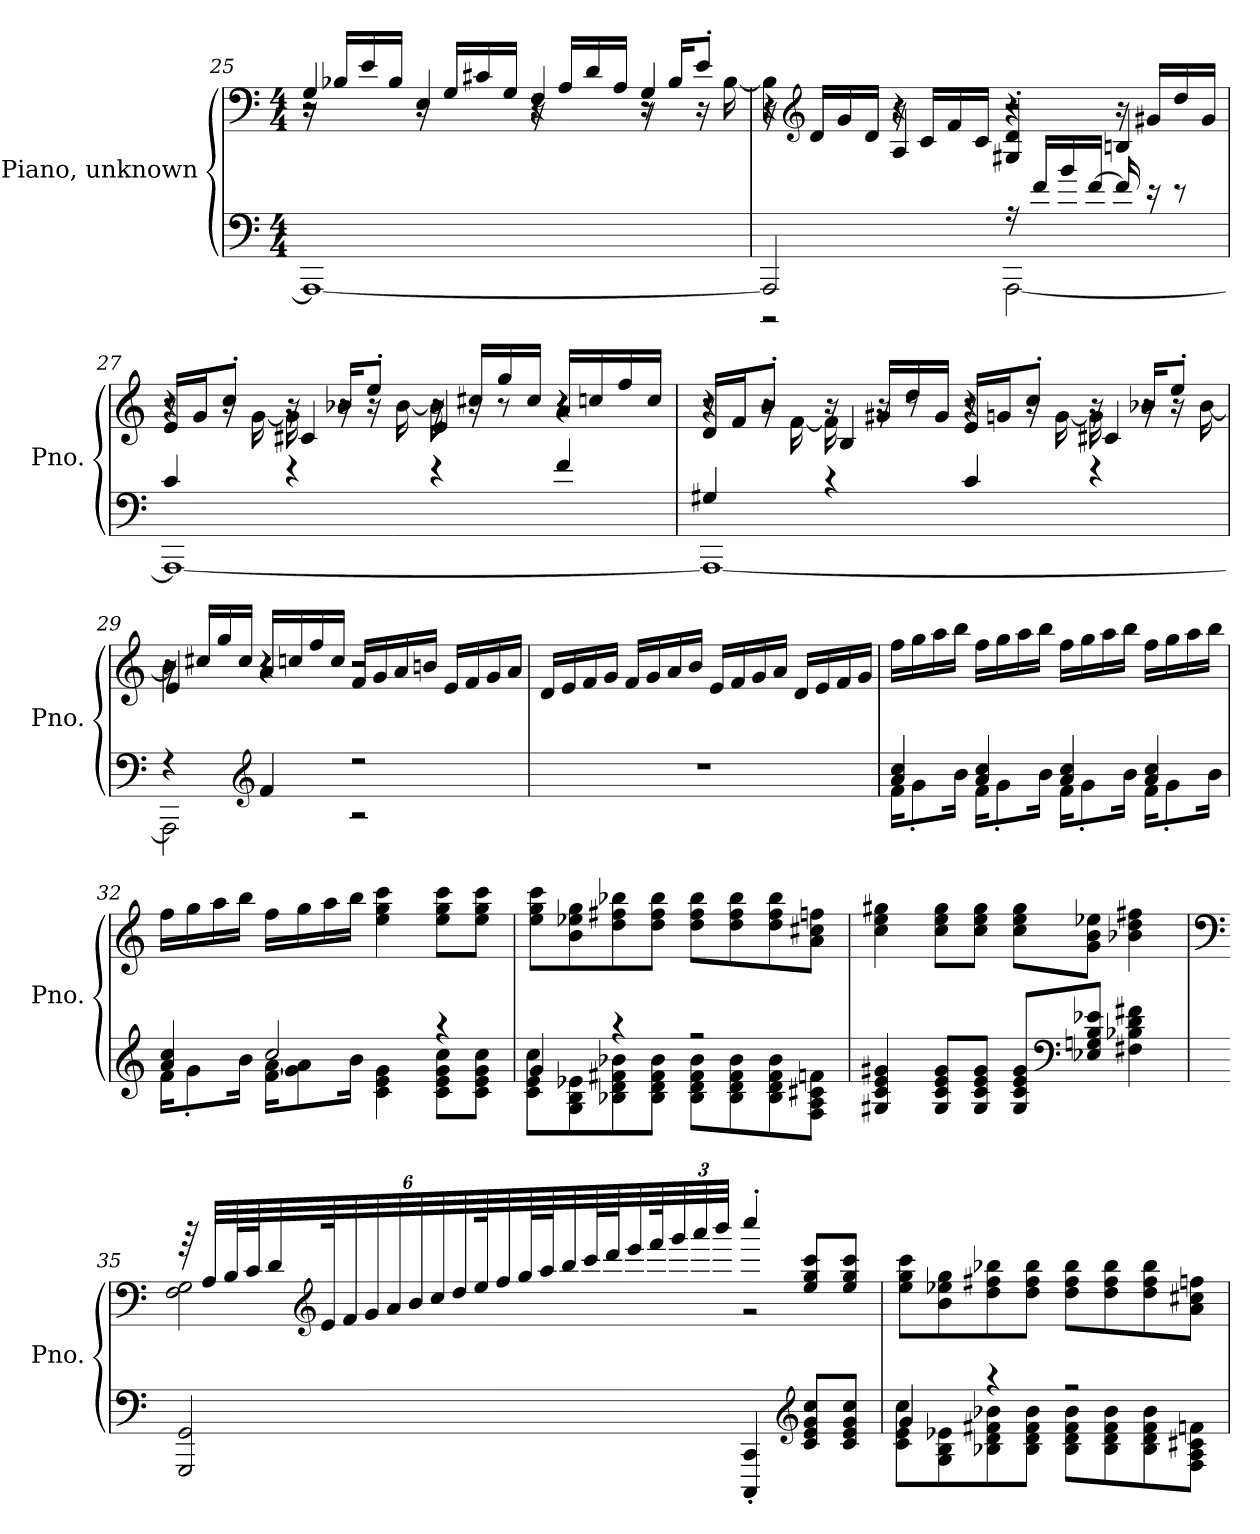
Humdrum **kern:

**kern	**kern
*part1	*part1
*staff2	*staff1
*I"Piano, unknown	*
*I'Pno.	*
*clefF4	*clefF4
*k[]	*k[]
*M4/4	*M4/4
=25	=25
*	*^
*	*	*^
1AAA_	16r	2r	4G/
.	16B-X/LL	.	.
.	16e/	.	.
.	16B-/JJ	.	.
.	16r	.	4E/
.	16G/LL	.	.
.	16c#X/	.	.
.	16G/JJ	.	.
.	16r	4r	4F/
.	16A/LL	.	.
.	16d/	.	.
.	16A/JJ	.	.
.	16r	8r	4G/
.	16B-/KL	.	.
.	8e'/J	16r	.
.	.	[16B-\	.
!!LO:PB:g=z	!!	!!
=26	=26	=26	=26
*^	*	*	*
2AAA/]	2r	16r	4B-\]	4r
*	*	*clefG2	*	*
.	.	16d/LL	.	.
.	.	16g/	.	.
.	.	16d/JJ	.	.
.	.	16r	4r	4A/
.	.	16c/LL	.	.
.	.	16f/	.	.
.	.	16c/JJ	.	.
16r	[2AAA\	4G#X/' 4d/'	2r	4r
16f/LL	.	.	.	.
16b/	.	.	.	.
[16f/JJ	.	.	.	.
16f/]	.	16r	.	4Bn/
16r	.	16g#X/LL	.	.
8r	.	16dd/	.	.
.	.	16g#/JJ	.	.
=27	=27	=27	=27	=27
4c/	1AAA_	16e/LL	8r	4r
.	.	16g/J	.	.
.	.	8cc'/J	16r	.
.	.	.	[16g\	.
4r	.	16r	16g\]	4c#X/
.	.	16b-X/KL	16r	.
.	.	8ee'/J	16r	.
.	.	.	[16b-\	.
4r	.	16r	16b-\]	4e/
.	.	16cc#X/LL	16r	.
.	.	16gg/	8r	.
.	.	16cc#/JJ	.	.
4f/	.	16a/LL	4r	4r
.	.	16ccn/	.	.
.	.	16ff/	.	.
.	.	16cc/JJ	.	.
!!LO:LB:g=z	!!	!!
=28	=28	=28	=28	=28
4G#X/	1AAA_	16d/LL	8r	4r
.	.	16f/J	.	.
.	.	8b'/J	16r	.
.	.	.	[16f\	.
4r	.	16r	16f\]	4B/
.	.	16g#X/LL	16r	.
.	.	16dd/	8r	.
.	.	16g#/JJ	.	.
4c/	.	16e/LL	8r	4r
.	.	16gn/J	.	.
.	.	8cc'/J	16r	.
.	.	.	[16g\	.
4r	.	16r	16g\]	4c#X/
.	.	16b-X/KL	16r	.
.	.	8ee'/J	16r	.
.	.	.	[16b-\	.
=29	=29	=29	=29	=29
4r	2AAA\]	16r	4b-\]	4e/
.	.	16cc#X/LL	.	.
.	.	16gg/	.	.
.	.	16cc#/JJ	.	.
*clefG2	*	*	*	*
4f/	.	16a/LL	4r	4r
.	.	16ccn/	.	.
.	.	16ff/	.	.
.	.	16cc/JJ	.	.
2r	2r	16f/LL	2r	2r
.	.	16g/	.	.
.	.	16a/	.	.
.	.	16bn/JJ	.	.
.	.	16e/LL	.	.
.	.	16f/	.	.
.	.	16g/	.	.
.	.	16a/JJ	.	.
*v	*v	*	*	*
*	*v	*v	*v
!!LO:LB:g=z
=30	=30
1r	16d/LL
.	16e/
.	16f/
.	16g/JJ
.	16f/LL
.	16g/
.	16a/
.	16b/JJ
.	16e/LL
.	16f/
.	16g/
.	16a/JJ
.	16d/LL
.	16e/
.	16f/
.	16g/JJ
=31	=31
*^	*
4a/ 4cc/	16f\KL	16ff\LL
.	8g'\	16gg\
.	.	16aa\
.	16b\Jk	16bb\JJ
4a/ 4cc/	16f\KL	16ff\LL
.	8g'\	16gg\
.	.	16aa\
.	16b\Jk	16bb\JJ
4a/ 4cc/	16f\KL	16ff\LL
.	8g'\	16gg\
.	.	16aa\
.	16b\Jk	16bb\JJ
4a/ 4cc/	16f\KL	16ff\LL
.	8g'\	16gg\
.	.	16aa\
.	16b\Jk	16bb\JJ
=32	=32	=32
4a/ 4cc/	16f\KL	16ff\LL
.	8g'\	16gg\
.	.	16aa\
.	16b\Jk	16bb\JJ
2cc/	16f\ [16a\KL	16ff\LL
.	8g\ 8a\]	16gg\
.	.	16aa\
.	16b\Jk	16bb\JJ
.	4c\ 4e\ 4g\	4ee\ 4gg\ 4ccc\
4r	8c\ 8e\ 8g\ 8cc\L	8ee\ 8gg\ 8ccc\L
.	8c\ 8e\ 8g\ 8cc\J	8ee\ 8gg\ 8ccc\J
!!LO:LB:g=z
=33	=33	=33
4g/	8c\ 8e\ 8cc\L	8ee\ 8gg\ 8ccc\L
.	8G\ 8B\ 8e-X\	8b\ 8ee-X\ 8gg\
4r	8B-X\ 8d\ 8f#X\ 8b-X\	8dd\ 8ff#X\ 8bb-X\
.	8B-\ 8d\ 8f#\ 8b-\J	8dd\ 8ff#\ 8bb-\J
2r	8B-\ 8d\ 8f#\ 8b-\L	8dd\ 8ff#\ 8bb-\L
.	8B-\ 8d\ 8f#\ 8b-\	8dd\ 8ff#\ 8bb-\
.	8B-\ 8d\ 8f#\ 8b-\	8dd\ 8ff#\ 8bb-\
.	8F\ 8A\ 8c#X\ 8fn\J	8a\ 8cc#X\ 8ffn\J
*v	*v	*
=34	=34
4G#X/ 4c/ 4e/ 4g#X/	4cc\ 4ee\ 4gg#X\
8G#/ 8c/ 8e/ 8g#/L	8cc\ 8ee\ 8gg#\L
8G#/ 8c/ 8e/ 8g#/J	8cc\ 8ee\ 8gg#\J
8G#/ 8c/ 8e/ 8g#/L	8cc\ 8ee\ 8gg#\L
*clefF4	*
8E-X/ 8Gn/ 8B/ 8e-X/J	8g\ 8b\ 8ee-X\J
4F#X\ 4B-X\ 4d\ 4f#X\	4b-X\ 4dd\ 4ff#X\
!!LO:LB:g=z
=35	=35
*	*clefF4
*	*^
2GGG/ 2GG/	64r	2F\ 2G\
.	32A/LLL	.
.	64B/L	.
.	64c/J	.
.	32d/	.
*	*clefG2	*
.	64e/K	.
*	*Xbrackettup	*
.	48f/	.
.	48g/	.
.	48a/	.
.	48b/	.
.	48cc/	.
.	48dd/	.
.	64ee/K	.
.	32ff/	.
.	64gg/L	.
.	64aa/J	.
.	32bb/	.
.	64ccc/L	.
.	64ddd/J	.
.	32eee/	.
.	64fff/K	.
.	48ggg/	.
.	48aaa/	.
.	48bbb/JJJ	.
4CCC/' 4CC/'	4cccc'/	2r
*clefG2	*	*
8c/ 8e/ 8g/ 8cc/L	8ee/ 8gg/ 8ccc/L	.
8c/ 8e/ 8g/ 8cc/J	8ee/ 8gg/ 8ccc/J	.
*	*v	*v
!!LO:LB:g=z
=36	=36
*^	*
4g/	8c\ 8e\ 8cc\L	8ee\ 8gg\ 8ccc\L
.	8G\ 8B\ 8e-X\	8b\ 8ee-X\ 8gg\
4r	8B-X\ 8d\ 8f#X\ 8b-X\	8dd\ 8ff#X\ 8bb-X\
.	8B-\ 8d\ 8f#\ 8b-\J	8dd\ 8ff#\ 8bb-\J
2r	8B-\ 8d\ 8f#\ 8b-\L	8dd\ 8ff#\ 8bb-\L
.	8B-\ 8d\ 8f#\ 8b-\	8dd\ 8ff#\ 8bb-\
.	8B-\ 8d\ 8f#\ 8b-\	8dd\ 8ff#\ 8bb-\
.	8F\ 8A\ 8c#X\ 8fn\J	8a\ 8cc#X\ 8ffn\J
*v	*v	*
=	=
*-	*-
